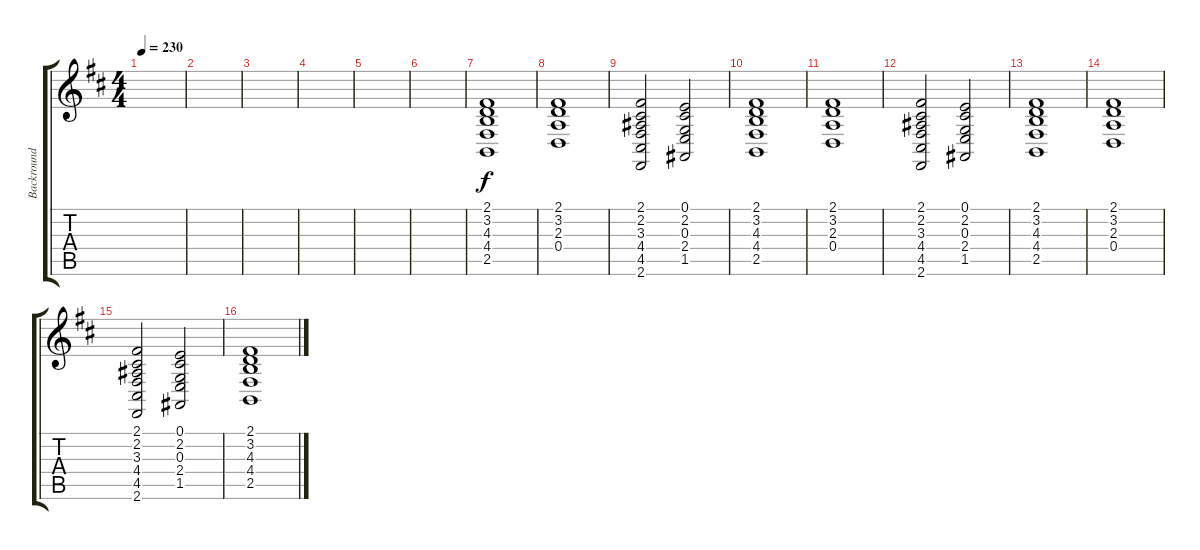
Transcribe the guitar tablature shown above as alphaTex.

\track ("Backround Guitar" "Backround ") {instrument rockorgan}
\staff {score tabs}
\tuning (E4 B3 G3 D3 A2 E2) {hide}
\ts (4 4)
\tempo 230
\clef g2
\ks d
|
|
|
|
|
|
(2.1 3.2 4.3 4.4 2.5).1 |
(2.1 3.2 2.3 0.4).1 |
(2.1 2.2 3.3 4.4 4.5 2.6).2 (0.1 2.2 0.3 2.4 1.5).2 |
(2.1 3.2 4.3 4.4 2.5).1 |
(2.1 3.2 2.3 0.4).1 |
(2.1 2.2 3.3 4.4 4.5 2.6).2 (0.1 2.2 0.3 2.4 1.5).2 |
(2.1 3.2 4.3 4.4 2.5).1 |
(2.1 3.2 2.3 0.4).1 |
(2.1 2.2 3.3 4.4 4.5 2.6).2 (0.1 2.2 0.3 2.4 1.5).2 |
(2.1 3.2 4.3 4.4 2.5).1
